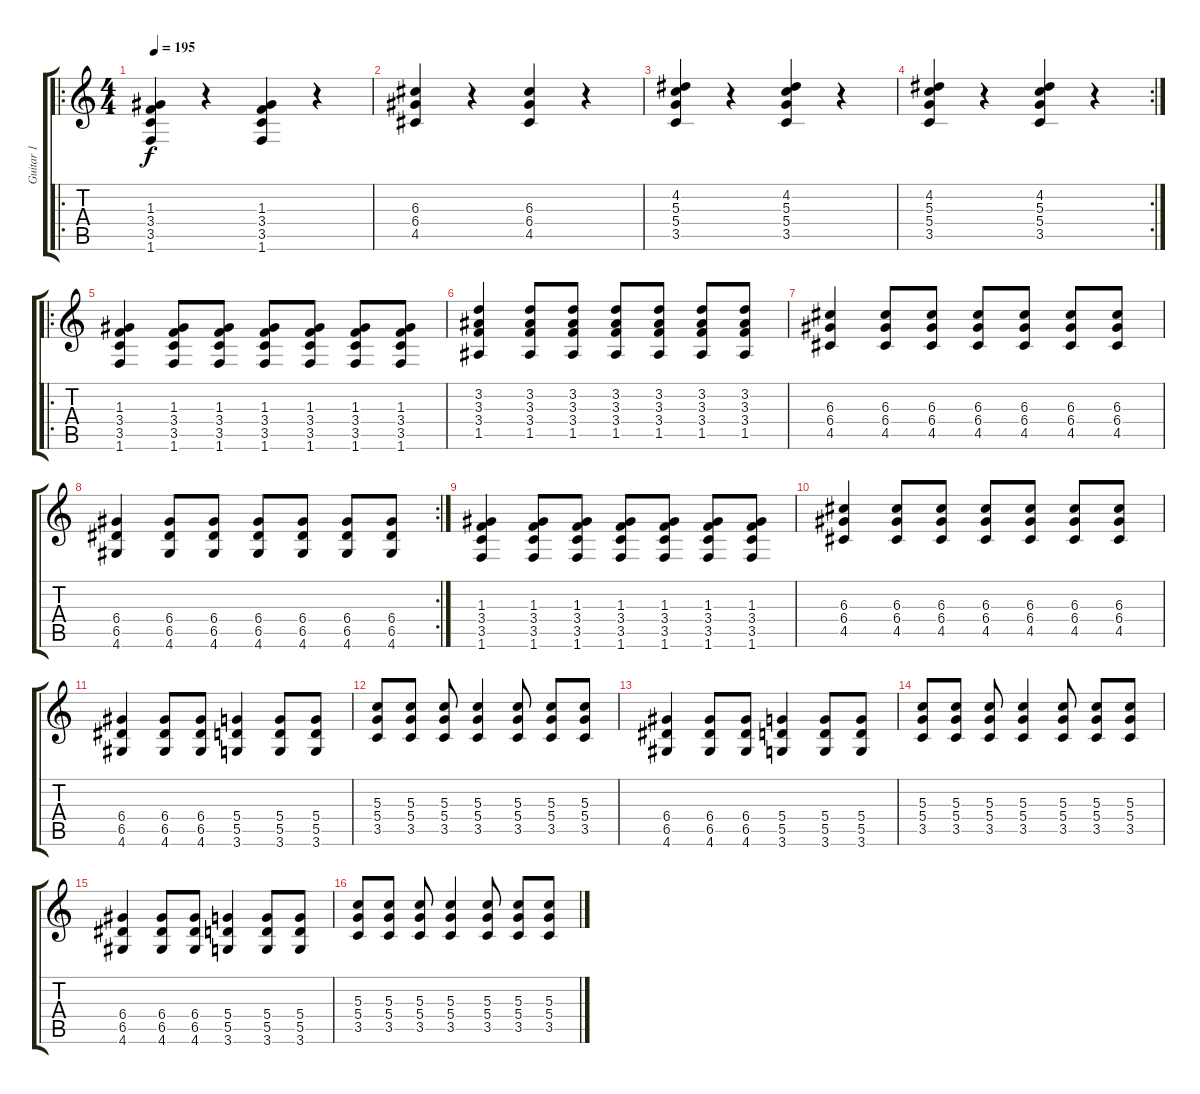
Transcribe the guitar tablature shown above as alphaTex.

\track ("Guitar 1" "Guitar 1") {instrument distortionguitar}
\staff {score tabs}
\tuning (E4 B3 G3 D3 A2 E2) {hide}
\ro
\ts (4 4)
\tempo 195
\clef g2
\ks c
(1.3 3.4 3.5 1.6).4{dy f} r.4 (1.3 3.4 3.5 1.6).4 r.4 |
(6.3 6.4 4.5).4 r.4 (6.3 6.4 4.5).4 r.4 |
(4.2 5.3 5.4 3.5).4 r.4 (4.2 5.3 5.4 3.5).4 r.4 |
\rc 2
(4.2 5.3 5.4 3.5).4 r.4 (4.2 5.3 5.4 3.5).4 r.4 |
\ro
(1.3 3.4 3.5 1.6).4 (1.3 3.4 3.5 1.6).8 (1.3 3.4 3.5 1.6).8 (1.3 3.4 3.5 1.6).8 (1.3 3.4 3.5 1.6).8 (1.3 3.4 3.5 1.6).8 (1.3 3.4 3.5 1.6).8 |
(3.2 3.3 3.4 1.5).4 (3.2 3.3 3.4 1.5).8 (3.2 3.3 3.4 1.5).8 (3.2 3.3 3.4 1.5).8 (3.2 3.3 3.4 1.5).8 (3.2 3.3 3.4 1.5).8 (3.2 3.3 3.4 1.5).8 |
(6.3 6.4 4.5).4 (6.3 6.4 4.5).8 (6.3 6.4 4.5).8 (6.3 6.4 4.5).8 (6.3 6.4 4.5).8 (6.3 6.4 4.5).8 (6.3 6.4 4.5).8 |
\rc 2
(6.4 6.5 4.6).4 (6.4 6.5 4.6).8 (6.4 6.5 4.6).8 (6.4 6.5 4.6).8 (6.4 6.5 4.6).8 (6.4 6.5 4.6).8 (6.4 6.5 4.6).8 |
(1.3 3.4 3.5 1.6).4 (1.3 3.4 3.5 1.6).8 (1.3 3.4 3.5 1.6).8 (1.3 3.4 3.5 1.6).8 (1.3 3.4 3.5 1.6).8 (1.3 3.4 3.5 1.6).8 (1.3 3.4 3.5 1.6).8 |
(6.3 6.4 4.5).4 (6.3 6.4 4.5).8 (6.3 6.4 4.5).8 (6.3 6.4 4.5).8 (6.3 6.4 4.5).8 (6.3 6.4 4.5).8 (6.3 6.4 4.5).8 |
(6.4 6.5 4.6).4 (6.4 6.5 4.6).8 (6.4 6.5 4.6).8 (5.4 5.5 3.6).4 (5.4 5.5 3.6).8 (5.4 5.5 3.6).8 |
(5.3 5.4 3.5).8 (5.3 5.4 3.5).8 (5.3 5.4 3.5).8 (5.3 5.4 3.5).4 (5.3 5.4 3.5).8 (5.3 5.4 3.5).8 (5.3 5.4 3.5).8 |
(6.4 6.5 4.6).4 (6.4 6.5 4.6).8 (6.4 6.5 4.6).8 (5.4 5.5 3.6).4 (5.4 5.5 3.6).8 (5.4 5.5 3.6).8 |
(5.3 5.4 3.5).8 (5.3 5.4 3.5).8 (5.3 5.4 3.5).8 (5.3 5.4 3.5).4 (5.3 5.4 3.5).8 (5.3 5.4 3.5).8 (5.3 5.4 3.5).8 |
(6.4 6.5 4.6).4 (6.4 6.5 4.6).8 (6.4 6.5 4.6).8 (5.4 5.5 3.6).4 (5.4 5.5 3.6).8 (5.4 5.5 3.6).8 |
(5.3 5.4 3.5).8 (5.3 5.4 3.5).8 (5.3 5.4 3.5).8 (5.3 5.4 3.5).4 (5.3 5.4 3.5).8 (5.3 5.4 3.5).8 (5.3 5.4 3.5).8
